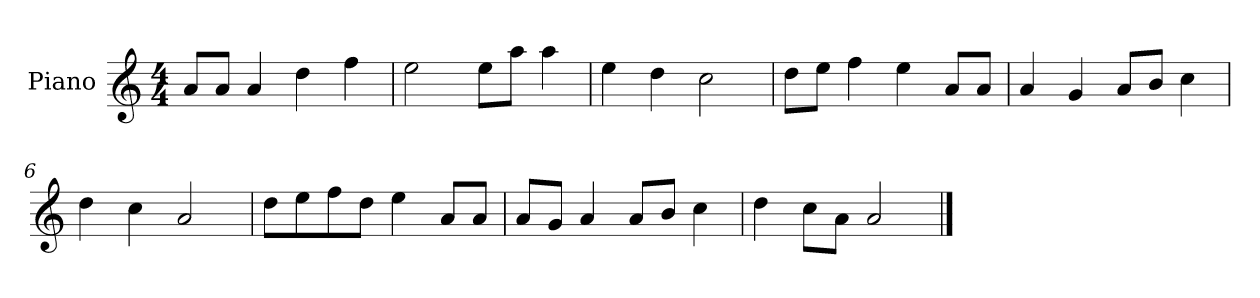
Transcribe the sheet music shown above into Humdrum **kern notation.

**kern
*part1
*staff1
*I"Piano
*I'P-no
*clefG2
*k[]
*M4/4
*MM90
=1
8a/L
8a/J
4a/
4dd\
4ff\
=2
2ee\
8ee\L
8aa\J
4aa\
=3
4ee\
4dd\
2cc\
=4
8dd\L
8ee\J
4ff\
4ee\
8a/L
8a/J
=5
4a/
4g/
8a/L
8b/J
4cc\
=6
4dd\
4cc\
2a/
=7
8dd\L
8ee\
8ff\
8dd\J
4ee\
8a/L
8a/J
!!LO:LB:g=z
=8
8a/L
8g/J
4a/
8a/L
8b/J
4cc\
=9
4dd\
8cc\L
8a\J
2a/
==
*-
